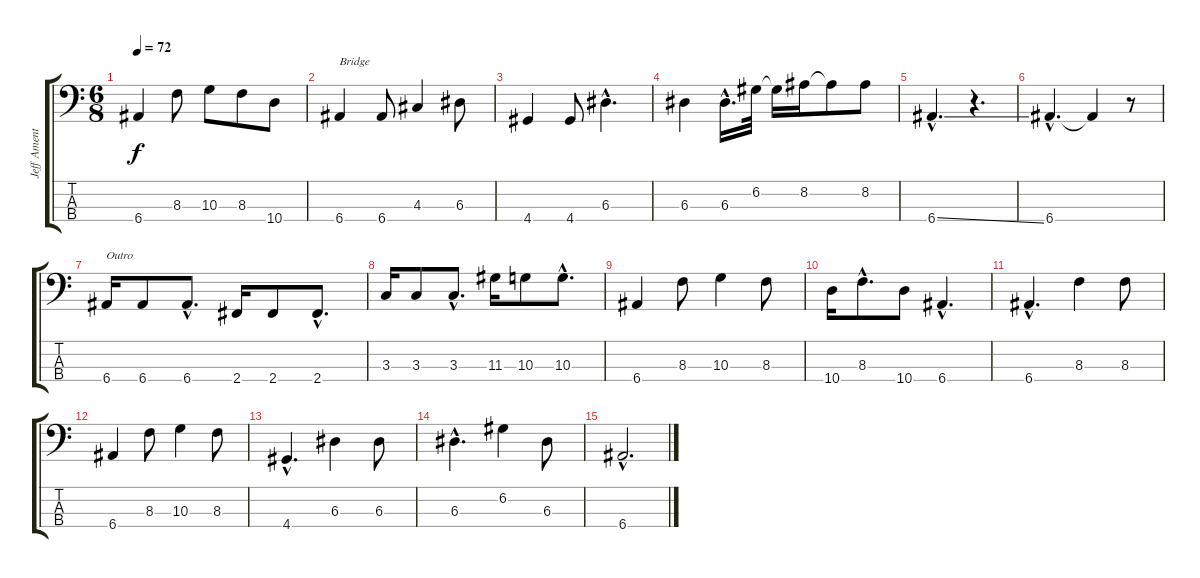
\track ("Jeff Ament" "Jeff Ament") {instrument electricbassfinger}
\staff {score tabs}
\tuning (G2 D2 A1 E1) {hide}
\ts (6 8)
\tempo 72
\clef f4
\ks c
6.4.4{dy f} 8.3.8 10.3.8 8.3.8 10.4.8 |
6.4.4{txt "Bridge"} 6.4.8 4.3.4 6.3.8 |
4.4.4 4.4.8 6.3{hac}.4{d} |
6.3.4 6.3{hac}.16{d} 6.2.32 6.2{t}.16 8.2.16 8.2{t}.8 8.2.8 |
6.4{ss hac}.4{d} r.4{d} |
6.4{hac}.4{d} 6.4{t}.4 r.8 |
6.4.16{txt "Outro"} 6.4.8 6.4{hac}.8{d} 2.4.16 2.4.8 2.4{hac}.8{d} |
3.3.16 3.3.8 3.3{hac}.8{d} 11.3.16 10.3.8 10.3{hac}.8{d} |
6.4.4 8.3.8 10.3.4 8.3.8 |
10.4.16 8.3{hac}.8{d} 10.4.8 6.4{hac}.4{d} |
6.4{hac}.4{d} 8.3.4 8.3.8 |
6.4.4 8.3.8 10.3.4 8.3.8 |
4.4{hac}.4{d} 6.3.4 6.3.8 |
6.3{hac}.4{d} 6.2.4 6.3.8 |
6.4{hac}.2{d}
